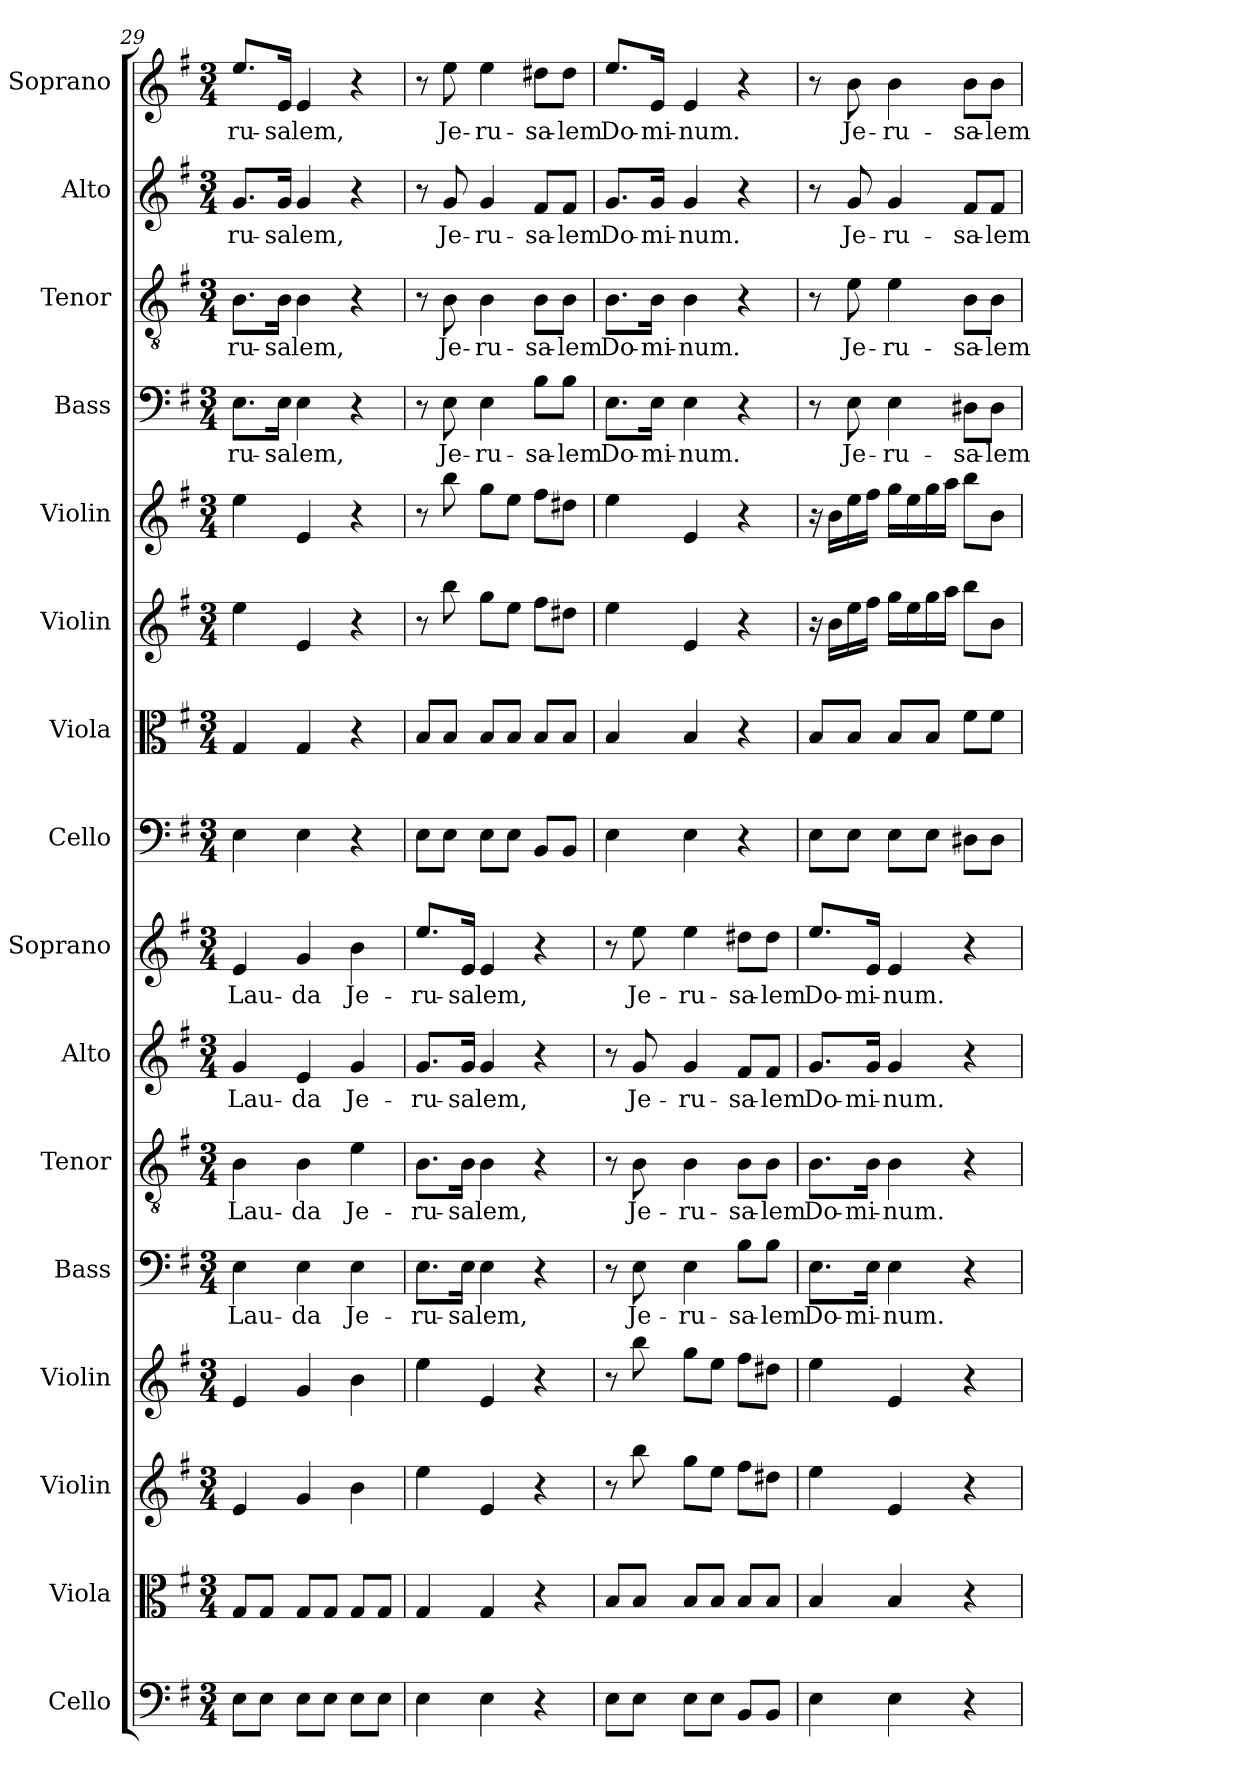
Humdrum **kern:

**kern	**kern	**kern	**kern	**kern	**text	**kern	**text	**kern	**text	**kern	**text	**kern	**kern	**kern	**kern	**kern	**text	**kern	**text	**kern	**text	**kern	**text
*part16	*part15	*part14	*part13	*part12	*part12	*part11	*part11	*part10	*part10	*part9	*part9	*part8	*part7	*part6	*part5	*part4	*part4	*part3	*part3	*part2	*part2	*part1	*part1
*staff16	*staff15	*staff14	*staff13	*staff12	*staff12	*staff11	*staff11	*staff10	*staff10	*staff9	*staff9	*staff8	*staff7	*staff6	*staff5	*staff4	*staff4	*staff3	*staff3	*staff2	*staff2	*staff1	*staff1
*I"Cello	*I"Viola	*I"Violin	*I"Violin	*I"Bass	*	*I"Tenor	*	*I"Alto	*	*I"Soprano	*	*I"Cello	*I"Viola	*I"Violin	*I"Violin	*I"Bass	*	*I"Tenor	*	*I"Alto	*	*I"Soprano	*
*	*I'Vla.	*I'Vln.	*I'Vln.	*I'B	*	*I'T	*	*I'A	*	*I'S	*	*	*I'Vla.	*I'Vln.	*I'Vln.	*I'B	*	*I'T	*	*I'A	*	*I'S	*
*clefF4	*clefC3	*clefG2	*clefG2	*clefF4	*	*clefGv2	*	*clefG2	*	*clefG2	*	*clefF4	*clefC3	*clefG2	*clefG2	*clefF4	*	*clefGv2	*	*clefG2	*	*clefG2	*
*k[f#]	*k[f#]	*k[f#]	*k[f#]	*k[f#]	*	*k[f#]	*	*k[f#]	*	*k[f#]	*	*k[f#]	*k[f#]	*k[f#]	*k[f#]	*k[f#]	*	*k[f#]	*	*k[f#]	*	*k[f#]	*
*e:	*e:	*e:	*e:	*e:	*	*e:	*	*e:	*	*e:	*	*e:	*e:	*e:	*e:	*e:	*	*e:	*	*e:	*	*e:	*
*M3/4	*M3/4	*M3/4	*M3/4	*M3/4	*	*M3/4	*	*M3/4	*	*M3/4	*	*M3/4	*M3/4	*M3/4	*M3/4	*M3/4	*	*M3/4	*	*M3/4	*	*M3/4	*
=29	=29	=29	=29	=29	=29	=29	=29	=29	=29	=29	=29	=29	=29	=29	=29	=29	=29	=29	=29	=29	=29	=29	=29
!	!	!	!	!	!LO:LY:b	!	!	!	!	!	!	!	!	!	!	!	!	!	!	!	!	!	!
!	!	!	!	!	!	!	!LO:LY:b	!	!	!	!	!	!	!	!	!	!	!	!	!	!	!	!
!	!	!	!	!	!	!	!	!	!LO:LY:b	!	!	!	!	!	!	!	!	!	!	!	!	!	!
!	!	!	!	!	!	!	!	!	!	!	!LO:LY:b	!	!	!	!	!	!	!	!	!	!	!	!
!	!	!	!	!	!	!	!	!	!	!	!	!	!	!	!	!	!LO:LY:b	!	!	!	!	!	!
!	!	!	!	!	!	!	!	!	!	!	!	!	!	!	!	!	!	!	!LO:LY:b	!	!	!	!
!	!	!	!	!	!	!	!	!	!	!	!	!	!	!	!	!	!	!	!	!	!LO:LY:b	!	!
!	!	!	!	!	!	!	!	!	!	!	!	!	!	!	!	!	!	!	!	!	!	!	!LO:LY:b
8E\L	8G/L	4e/	4e/	4E\	Lau-	4B\	Lau-	4g/	Lau-	4e/	Lau-	4E\	4G/	4ee\	4ee\	8.E\L	-ru-	8.B\L	-ru-	8.g/L	-ru-	8.ee/L	-ru-
8E\J	8G/J	.	.	.	.	.	.	.	.	.	.	.	.	.	.	.	.	.	.	.	.	.	.
!	!	!	!	!	!	!	!	!	!	!	!	!	!	!	!	!	!LO:LY:b	!	!	!	!	!	!
!	!	!	!	!	!	!	!	!	!	!	!	!	!	!	!	!	!	!	!LO:LY:b	!	!	!	!
!	!	!	!	!	!	!	!	!	!	!	!	!	!	!	!	!	!	!	!	!	!LO:LY:b	!	!
!	!	!	!	!	!	!	!	!	!	!	!	!	!	!	!	!	!	!	!	!	!	!	!LO:LY:b
.	.	.	.	.	.	.	.	.	.	.	.	.	.	.	.	16E\Jk	-sa	16B\Jk	-sa	16g/Jk	-sa	16e/Jk	-sa
!	!	!	!	!	!LO:LY:b	!	!	!	!	!	!	!	!	!	!	!	!	!	!	!	!	!	!
!	!	!	!	!	!	!	!LO:LY:b	!	!	!	!	!	!	!	!	!	!	!	!	!	!	!	!
!	!	!	!	!	!	!	!	!	!LO:LY:b	!	!	!	!	!	!	!	!	!	!	!	!	!	!
!	!	!	!	!	!	!	!	!	!	!	!LO:LY:b	!	!	!	!	!	!	!	!	!	!	!	!
!	!	!	!	!	!	!	!	!	!	!	!	!	!	!	!	!	!LO:LY:b	!	!	!	!	!	!
!	!	!	!	!	!	!	!	!	!	!	!	!	!	!	!	!	!	!	!LO:LY:b	!	!	!	!
!	!	!	!	!	!	!	!	!	!	!	!	!	!	!	!	!	!	!	!	!	!LO:LY:b	!	!
!	!	!	!	!	!	!	!	!	!	!	!	!	!	!	!	!	!	!	!	!	!	!	!LO:LY:b
8E\L	8G/L	4g/	4g/	4E\	-da	4B\	-da	4e/	-da	4g/	-da	4E\	4G/	4e/	4e/	4E\	lem,	4B\	lem,	4g/	lem,	4e/	lem,
8E\J	8G/J	.	.	.	.	.	.	.	.	.	.	.	.	.	.	.	.	.	.	.	.	.	.
!	!	!	!	!	!LO:LY:b	!	!	!	!	!	!	!	!	!	!	!	!	!	!	!	!	!	!
!	!	!	!	!	!	!	!LO:LY:b	!	!	!	!	!	!	!	!	!	!	!	!	!	!	!	!
!	!	!	!	!	!	!	!	!	!LO:LY:b	!	!	!	!	!	!	!	!	!	!	!	!	!	!
!	!	!	!	!	!	!	!	!	!	!	!LO:LY:b	!	!	!	!	!	!	!	!	!	!	!	!
8E\L	8G/L	4b\	4b\	4E\	Je-	4e\	Je-	4g/	Je-	4b\	Je-	4r	4r	4r	4r	4r	.	4r	.	4r	.	4r	.
8E\J	8G/J	.	.	.	.	.	.	.	.	.	.	.	.	.	.	.	.	.	.	.	.	.	.
=30	=30	=30	=30	=30	=30	=30	=30	=30	=30	=30	=30	=30	=30	=30	=30	=30	=30	=30	=30	=30	=30	=30	=30
!	!	!	!	!	!LO:LY:b	!	!	!	!	!	!	!	!	!	!	!	!	!	!	!	!	!	!
!	!	!	!	!	!	!	!LO:LY:b	!	!	!	!	!	!	!	!	!	!	!	!	!	!	!	!
!	!	!	!	!	!	!	!	!	!LO:LY:b	!	!	!	!	!	!	!	!	!	!	!	!	!	!
!	!	!	!	!	!	!	!	!	!	!	!LO:LY:b	!	!	!	!	!	!	!	!	!	!	!	!
4E\	4G/	4ee\	4ee\	8.E\L	-ru-	8.B\L	-ru-	8.g/L	-ru-	8.ee/L	-ru-	8E\L	8B/L	8r	8r	8r	.	8r	.	8r	.	8r	.
!	!	!	!	!	!	!	!	!	!	!	!	!	!	!	!	!	!LO:LY:b	!	!	!	!	!	!
!	!	!	!	!	!	!	!	!	!	!	!	!	!	!	!	!	!	!	!LO:LY:b	!	!	!	!
!	!	!	!	!	!	!	!	!	!	!	!	!	!	!	!	!	!	!	!	!	!LO:LY:b	!	!
!	!	!	!	!	!	!	!	!	!	!	!	!	!	!	!	!	!	!	!	!	!	!	!LO:LY:b
.	.	.	.	.	.	.	.	.	.	.	.	8E\J	8B/J	8bb\	8bb\	8E\	Je-	8B\	Je-	8g/	Je-	8ee\	Je-
!	!	!	!	!	!LO:LY:b	!	!	!	!	!	!	!	!	!	!	!	!	!	!	!	!	!	!
!	!	!	!	!	!	!	!LO:LY:b	!	!	!	!	!	!	!	!	!	!	!	!	!	!	!	!
!	!	!	!	!	!	!	!	!	!LO:LY:b	!	!	!	!	!	!	!	!	!	!	!	!	!	!
!	!	!	!	!	!	!	!	!	!	!	!LO:LY:b	!	!	!	!	!	!	!	!	!	!	!	!
.	.	.	.	16E\Jk	-sa	16B\Jk	-sa	16g/Jk	-sa	16e/Jk	-sa	.	.	.	.	.	.	.	.	.	.	.	.
!	!	!	!	!	!LO:LY:b	!	!	!	!	!	!	!	!	!	!	!	!	!	!	!	!	!	!
!	!	!	!	!	!	!	!LO:LY:b	!	!	!	!	!	!	!	!	!	!	!	!	!	!	!	!
!	!	!	!	!	!	!	!	!	!LO:LY:b	!	!	!	!	!	!	!	!	!	!	!	!	!	!
!	!	!	!	!	!	!	!	!	!	!	!LO:LY:b	!	!	!	!	!	!	!	!	!	!	!	!
!	!	!	!	!	!	!	!	!	!	!	!	!	!	!	!	!	!LO:LY:b	!	!	!	!	!	!
!	!	!	!	!	!	!	!	!	!	!	!	!	!	!	!	!	!	!	!LO:LY:b	!	!	!	!
!	!	!	!	!	!	!	!	!	!	!	!	!	!	!	!	!	!	!	!	!	!LO:LY:b	!	!
!	!	!	!	!	!	!	!	!	!	!	!	!	!	!	!	!	!	!	!	!	!	!	!LO:LY:b
4E\	4G/	4e/	4e/	4E\	lem,	4B\	lem,	4g/	lem,	4e/	lem,	8E\L	8B/L	8gg\L	8gg\L	4E\	-ru-	4B\	-ru-	4g/	-ru-	4ee\	-ru-
.	.	.	.	.	.	.	.	.	.	.	.	8E\J	8B/J	8ee\J	8ee\J	.	.	.	.	.	.	.	.
!	!	!	!	!	!	!	!	!	!	!	!	!	!	!	!	!	!LO:LY:b	!	!	!	!	!	!
!	!	!	!	!	!	!	!	!	!	!	!	!	!	!	!	!	!	!	!LO:LY:b	!	!	!	!
!	!	!	!	!	!	!	!	!	!	!	!	!	!	!	!	!	!	!	!	!	!LO:LY:b	!	!
!	!	!	!	!	!	!	!	!	!	!	!	!	!	!	!	!	!	!	!	!	!	!	!LO:LY:b
4r	4r	4r	4r	4r	.	4r	.	4r	.	4r	.	8BB/L	8B/L	8ff#\L	8ff#\L	8B\L	-sa-	8B\L	-sa-	8f#/L	-sa-	8dd#X\L	-sa-
!	!	!	!	!	!	!	!	!	!	!	!	!	!	!	!	!	!LO:LY:b	!	!	!	!	!	!
!	!	!	!	!	!	!	!	!	!	!	!	!	!	!	!	!	!	!	!LO:LY:b	!	!	!	!
!	!	!	!	!	!	!	!	!	!	!	!	!	!	!	!	!	!	!	!	!	!LO:LY:b	!	!
!	!	!	!	!	!	!	!	!	!	!	!	!	!	!	!	!	!	!	!	!	!	!	!LO:LY:b
.	.	.	.	.	.	.	.	.	.	.	.	8BB/J	8B/J	8dd#X\J	8dd#X\J	8B\J	-lem	8B\J	-lem	8f#/J	-lem	8dd#\J	-lem
=31	=31	=31	=31	=31	=31	=31	=31	=31	=31	=31	=31	=31	=31	=31	=31	=31	=31	=31	=31	=31	=31	=31	=31
!	!	!	!	!	!	!	!	!	!	!	!	!	!	!	!	!	!LO:LY:b	!	!	!	!	!	!
!	!	!	!	!	!	!	!	!	!	!	!	!	!	!	!	!	!	!	!LO:LY:b	!	!	!	!
!	!	!	!	!	!	!	!	!	!	!	!	!	!	!	!	!	!	!	!	!	!LO:LY:b	!	!
!	!	!	!	!	!	!	!	!	!	!	!	!	!	!	!	!	!	!	!	!	!	!	!LO:LY:b
8E\L	8B/L	8r	8r	8r	.	8r	.	8r	.	8r	.	4E\	4B/	4ee\	4ee\	8.E\L	Do-	8.B\L	Do-	8.g/L	Do-	8.ee/L	Do-
!	!	!	!	!	!LO:LY:b	!	!	!	!	!	!	!	!	!	!	!	!	!	!	!	!	!	!
!	!	!	!	!	!	!	!LO:LY:b	!	!	!	!	!	!	!	!	!	!	!	!	!	!	!	!
!	!	!	!	!	!	!	!	!	!LO:LY:b	!	!	!	!	!	!	!	!	!	!	!	!	!	!
!	!	!	!	!	!	!	!	!	!	!	!LO:LY:b	!	!	!	!	!	!	!	!	!	!	!	!
8E\J	8B/J	8bb\	8bb\	8E\	Je-	8B\	Je-	8g/	Je-	8ee\	Je-	.	.	.	.	.	.	.	.	.	.	.	.
!	!	!	!	!	!	!	!	!	!	!	!	!	!	!	!	!	!LO:LY:b	!	!	!	!	!	!
!	!	!	!	!	!	!	!	!	!	!	!	!	!	!	!	!	!	!	!LO:LY:b	!	!	!	!
!	!	!	!	!	!	!	!	!	!	!	!	!	!	!	!	!	!	!	!	!	!LO:LY:b	!	!
!	!	!	!	!	!	!	!	!	!	!	!	!	!	!	!	!	!	!	!	!	!	!	!LO:LY:b
.	.	.	.	.	.	.	.	.	.	.	.	.	.	.	.	16E\Jk	-mi-	16B\Jk	-mi-	16g/Jk	-mi-	16e/Jk	-mi-
!	!	!	!	!	!LO:LY:b	!	!	!	!	!	!	!	!	!	!	!	!	!	!	!	!	!	!
!	!	!	!	!	!	!	!LO:LY:b	!	!	!	!	!	!	!	!	!	!	!	!	!	!	!	!
!	!	!	!	!	!	!	!	!	!LO:LY:b	!	!	!	!	!	!	!	!	!	!	!	!	!	!
!	!	!	!	!	!	!	!	!	!	!	!LO:LY:b	!	!	!	!	!	!	!	!	!	!	!	!
!	!	!	!	!	!	!	!	!	!	!	!	!	!	!	!	!	!LO:LY:b	!	!	!	!	!	!
!	!	!	!	!	!	!	!	!	!	!	!	!	!	!	!	!	!	!	!LO:LY:b	!	!	!	!
!	!	!	!	!	!	!	!	!	!	!	!	!	!	!	!	!	!	!	!	!	!LO:LY:b	!	!
!	!	!	!	!	!	!	!	!	!	!	!	!	!	!	!	!	!	!	!	!	!	!	!LO:LY:b
8E\L	8B/L	8gg\L	8gg\L	4E\	-ru-	4B\	-ru-	4g/	-ru-	4ee\	-ru-	4E\	4B/	4e/	4e/	4E\	-num.	4B\	-num.	4g/	-num.	4e/	-num.
8E\J	8B/J	8ee\J	8ee\J	.	.	.	.	.	.	.	.	.	.	.	.	.	.	.	.	.	.	.	.
!	!	!	!	!	!LO:LY:b	!	!	!	!	!	!	!	!	!	!	!	!	!	!	!	!	!	!
!	!	!	!	!	!	!	!LO:LY:b	!	!	!	!	!	!	!	!	!	!	!	!	!	!	!	!
!	!	!	!	!	!	!	!	!	!LO:LY:b	!	!	!	!	!	!	!	!	!	!	!	!	!	!
!	!	!	!	!	!	!	!	!	!	!	!LO:LY:b	!	!	!	!	!	!	!	!	!	!	!	!
8BB/L	8B/L	8ff#\L	8ff#\L	8B\L	-sa-	8B\L	-sa-	8f#/L	-sa-	8dd#X\L	-sa-	4r	4r	4r	4r	4r	.	4r	.	4r	.	4r	.
!	!	!	!	!	!LO:LY:b	!	!	!	!	!	!	!	!	!	!	!	!	!	!	!	!	!	!
!	!	!	!	!	!	!	!LO:LY:b	!	!	!	!	!	!	!	!	!	!	!	!	!	!	!	!
!	!	!	!	!	!	!	!	!	!LO:LY:b	!	!	!	!	!	!	!	!	!	!	!	!	!	!
!	!	!	!	!	!	!	!	!	!	!	!LO:LY:b	!	!	!	!	!	!	!	!	!	!	!	!
8BB/J	8B/J	8dd#X\J	8dd#X\J	8B\J	-lem	8B\J	-lem	8f#/J	-lem	8dd#\J	-lem	.	.	.	.	.	.	.	.	.	.	.	.
!!LO:PB:g=z
=32	=32	=32	=32	=32	=32	=32	=32	=32	=32	=32	=32	=32	=32	=32	=32	=32	=32	=32	=32	=32	=32	=32	=32
!	!	!	!	!	!LO:LY:b	!	!	!	!	!	!	!	!	!	!	!	!	!	!	!	!	!	!
!	!	!	!	!	!	!	!LO:LY:b	!	!	!	!	!	!	!	!	!	!	!	!	!	!	!	!
!	!	!	!	!	!	!	!	!	!LO:LY:b	!	!	!	!	!	!	!	!	!	!	!	!	!	!
!	!	!	!	!	!	!	!	!	!	!	!LO:LY:b	!	!	!	!	!	!	!	!	!	!	!	!
4E\	4B/	4ee\	4ee\	8.E\L	Do-	8.B\L	Do-	8.g/L	Do-	8.ee/L	Do-	8E\L	8B/L	16r	16r	8r	.	8r	.	8r	.	8r	.
.	.	.	.	.	.	.	.	.	.	.	.	.	.	16b\LL	16b\LL	.	.	.	.	.	.	.	.
!	!	!	!	!	!	!	!	!	!	!	!	!	!	!	!	!	!LO:LY:b	!	!	!	!	!	!
!	!	!	!	!	!	!	!	!	!	!	!	!	!	!	!	!	!	!	!LO:LY:b	!	!	!	!
!	!	!	!	!	!	!	!	!	!	!	!	!	!	!	!	!	!	!	!	!	!LO:LY:b	!	!
!	!	!	!	!	!	!	!	!	!	!	!	!	!	!	!	!	!	!	!	!	!	!	!LO:LY:b
.	.	.	.	.	.	.	.	.	.	.	.	8E\J	8B/J	16ee\	16ee\	8E\	Je-	8e\	Je-	8g/	Je-	8b\	Je-
!	!	!	!	!	!LO:LY:b	!	!	!	!	!	!	!	!	!	!	!	!	!	!	!	!	!	!
!	!	!	!	!	!	!	!LO:LY:b	!	!	!	!	!	!	!	!	!	!	!	!	!	!	!	!
!	!	!	!	!	!	!	!	!	!LO:LY:b	!	!	!	!	!	!	!	!	!	!	!	!	!	!
!	!	!	!	!	!	!	!	!	!	!	!LO:LY:b	!	!	!	!	!	!	!	!	!	!	!	!
.	.	.	.	16E\Jk	-mi-	16B\Jk	-mi-	16g/Jk	-mi-	16e/Jk	-mi-	.	.	16ff#\JJ	16ff#\JJ	.	.	.	.	.	.	.	.
!	!	!	!	!	!LO:LY:b	!	!	!	!	!	!	!	!	!	!	!	!	!	!	!	!	!	!
!	!	!	!	!	!	!	!LO:LY:b	!	!	!	!	!	!	!	!	!	!	!	!	!	!	!	!
!	!	!	!	!	!	!	!	!	!LO:LY:b	!	!	!	!	!	!	!	!	!	!	!	!	!	!
!	!	!	!	!	!	!	!	!	!	!	!LO:LY:b	!	!	!	!	!	!	!	!	!	!	!	!
!	!	!	!	!	!	!	!	!	!	!	!	!	!	!	!	!	!LO:LY:b	!	!	!	!	!	!
!	!	!	!	!	!	!	!	!	!	!	!	!	!	!	!	!	!	!	!LO:LY:b	!	!	!	!
!	!	!	!	!	!	!	!	!	!	!	!	!	!	!	!	!	!	!	!	!	!LO:LY:b	!	!
!	!	!	!	!	!	!	!	!	!	!	!	!	!	!	!	!	!	!	!	!	!	!	!LO:LY:b
4E\	4B/	4e/	4e/	4E\	-num.	4B\	-num.	4g/	-num.	4e/	-num.	8E\L	8B/L	16gg\LL	16gg\LL	4E\	-ru-	4e\	-ru-	4g/	-ru-	4b\	-ru-
.	.	.	.	.	.	.	.	.	.	.	.	.	.	16ee\	16ee\	.	.	.	.	.	.	.	.
.	.	.	.	.	.	.	.	.	.	.	.	8E\J	8B/J	16gg\	16gg\	.	.	.	.	.	.	.	.
.	.	.	.	.	.	.	.	.	.	.	.	.	.	16aa\JJ	16aa\JJ	.	.	.	.	.	.	.	.
!	!	!	!	!	!	!	!	!	!	!	!	!	!	!	!	!	!LO:LY:b	!	!	!	!	!	!
!	!	!	!	!	!	!	!	!	!	!	!	!	!	!	!	!	!	!	!LO:LY:b	!	!	!	!
!	!	!	!	!	!	!	!	!	!	!	!	!	!	!	!	!	!	!	!	!	!LO:LY:b	!	!
!	!	!	!	!	!	!	!	!	!	!	!	!	!	!	!	!	!	!	!	!	!	!	!LO:LY:b
4r	4r	4r	4r	4r	.	4r	.	4r	.	4r	.	8D#X\L	8f#\L	8bb\L	8bb\L	8D#X\L	-sa-	8B\L	-sa-	8f#/L	-sa-	8b\L	-sa-
!	!	!	!	!	!	!	!	!	!	!	!	!	!	!	!	!	!LO:LY:b	!	!	!	!	!	!
!	!	!	!	!	!	!	!	!	!	!	!	!	!	!	!	!	!	!	!LO:LY:b	!	!	!	!
!	!	!	!	!	!	!	!	!	!	!	!	!	!	!	!	!	!	!	!	!	!LO:LY:b	!	!
!	!	!	!	!	!	!	!	!	!	!	!	!	!	!	!	!	!	!	!	!	!	!	!LO:LY:b
.	.	.	.	.	.	.	.	.	.	.	.	8D#\J	8f#\J	8b\J	8b\J	8D#\J	-lem	8B\J	-lem	8f#/J	-lem	8b\J	-lem
=	=	=	=	=	=	=	=	=	=	=	=	=	=	=	=	=	=	=	=	=	=	=	=
*-	*-	*-	*-	*-	*-	*-	*-	*-	*-	*-	*-	*-	*-	*-	*-	*-	*-	*-	*-	*-	*-	*-	*-
